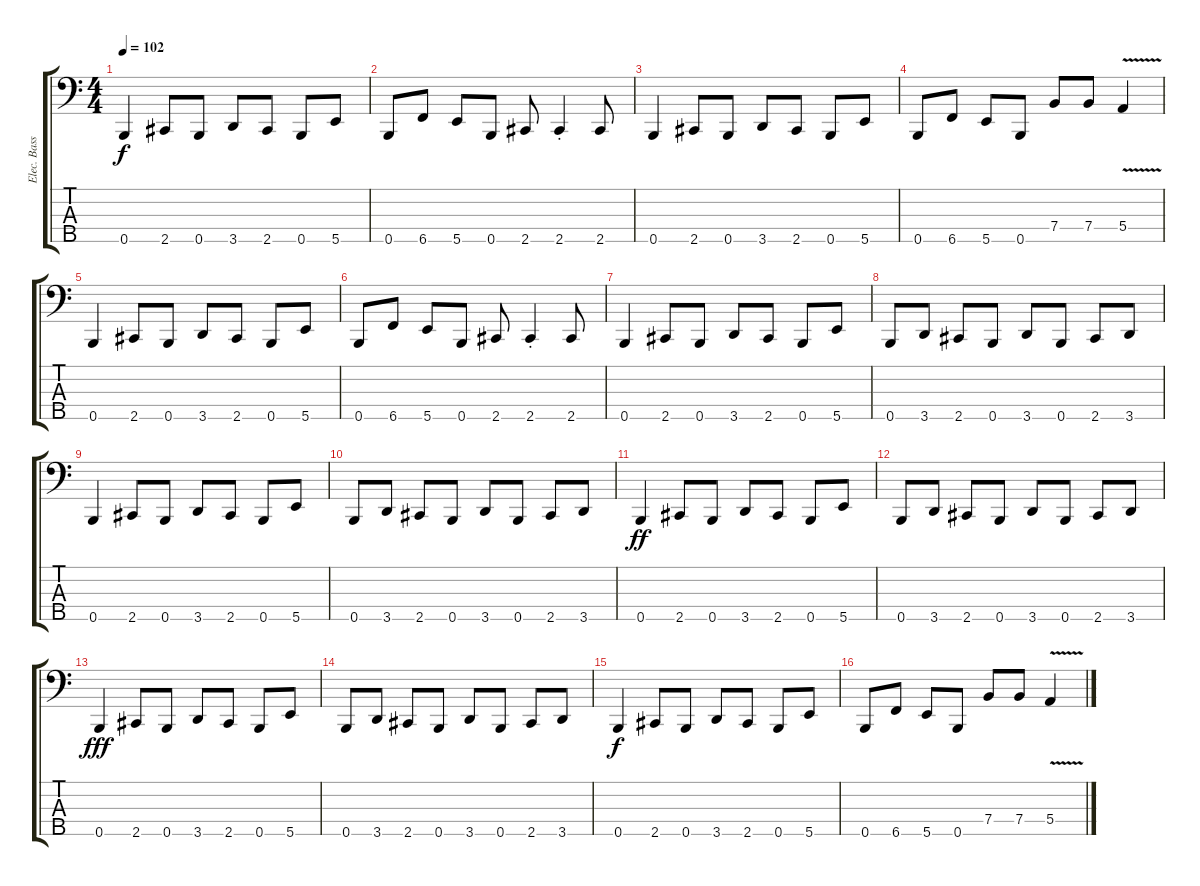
\track ("Elec. Bass" "Elec. Bass") {instrument electricbasspick}
\staff {score tabs}
\tuning (G2 D2 A1 E1 B0) {hide}
\ts (4 4)
\tempo 102
\clef f4
\ks c
0.5.4{dy f} 2.5.8 0.5.8 3.5.8 2.5.8 0.5.8 5.5.8 |
0.5.8 6.5.8 5.5.8 0.5.8 2.5.8 2.5{st}.4 2.5.8 |
0.5.4 2.5.8 0.5.8 3.5.8 2.5.8 0.5.8 5.5.8 |
0.5.8 6.5.8 5.5.8 0.5.8 7.4.8 7.4.8 5.4{v}.4 |
0.5.4 2.5.8 0.5.8 3.5.8 2.5.8 0.5.8 5.5.8 |
0.5.8 6.5.8 5.5.8 0.5.8 2.5.8 2.5{st}.4 2.5.8 |
0.5.4 2.5.8 0.5.8 3.5.8 2.5.8 0.5.8 5.5.8 |
0.5.8 3.5.8 2.5.8 0.5.8 3.5.8 0.5.8 2.5.8 3.5.8 |
0.5.4 2.5.8 0.5.8 3.5.8 2.5.8 0.5.8 5.5.8 |
0.5.8 3.5.8 2.5.8 0.5.8 3.5.8 0.5.8 2.5.8 3.5.8 |
0.5.4{dy ff} 2.5.8 0.5.8 3.5.8 2.5.8 0.5.8 5.5.8 |
0.5.8 3.5.8 2.5.8 0.5.8 3.5.8 0.5.8 2.5.8 3.5.8 |
0.5.4{dy fff} 2.5.8 0.5.8 3.5.8 2.5.8 0.5.8 5.5.8 |
0.5.8 3.5.8 2.5.8 0.5.8 3.5.8 0.5.8 2.5.8 3.5.8 |
0.5.4{dy f} 2.5.8 0.5.8 3.5.8 2.5.8 0.5.8 5.5.8 |
0.5.8 6.5.8 5.5.8 0.5.8 7.4.8 7.4.8 5.4{v}.4
